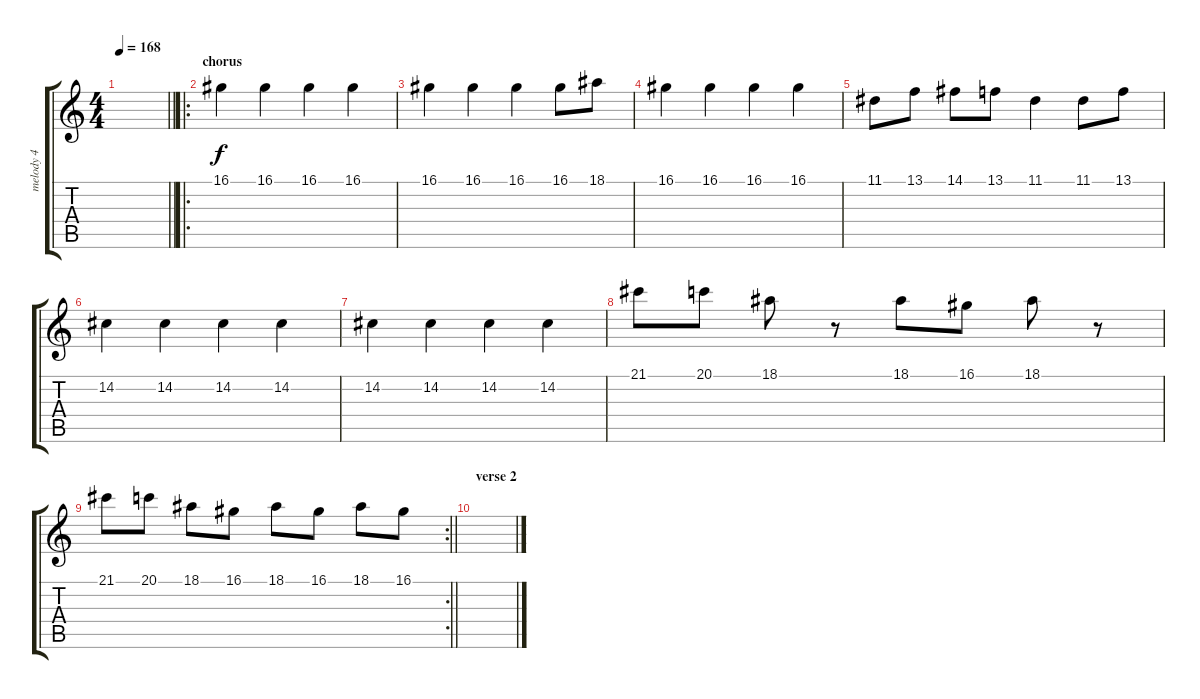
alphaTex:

\track ("melody 4" "melody 4") {instrument panflute}
\staff {score tabs}
\tuning (E4 B3 G3 D3 A2 E2) {hide}
\ts (4 4)
\tempo 168
\clef g2
\barLineRight lightlight
\ks c
|
\ro
\section ("" "chorus ")
16.1.4 16.1.4 16.1.4 16.1.4 |
16.1.4 16.1.4 16.1.4 16.1.8 18.1.8 |
16.1.4 16.1.4 16.1.4 16.1.4 |
11.1.8 13.1.8 14.1.8 13.1.8 11.1.4 11.1.8 13.1.8 |
14.2.4 14.2.4 14.2.4 14.2.4 |
14.2.4 14.2.4 14.2.4 14.2.4 |
21.1.8 20.1.8 18.1.8 r.8 18.1.8 16.1.8 18.1.8 r.8 |
\rc 2
\barLineRight lightlight
21.1.8 20.1.8 18.1.8 16.1.8 18.1.8 16.1.8 18.1.8 16.1.8 |
\section ("" "verse 2")
